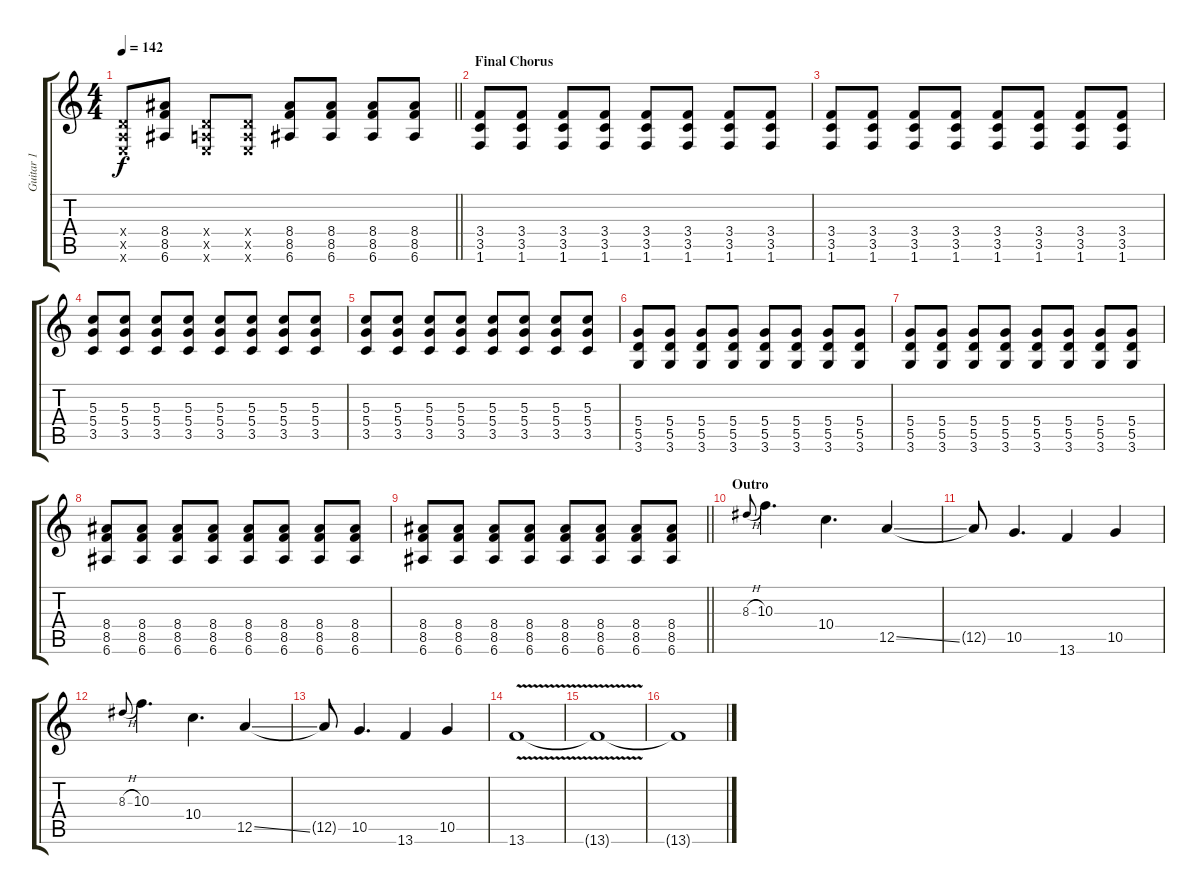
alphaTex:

\track ("Guitar 1" "Guitar 1") {instrument distortionguitar}
\staff {score tabs}
\tuning (E4 B3 G3 D3 A2 E2) {hide}
\ts (4 4)
\tempo 142
\clef g2
\barLineRight lightlight
\ks c
(0.4{x} 0.5{x} 0.6{x}).8{dy f} (8.4 8.5 6.6).8 (0.4{x} 0.5{x} 0.6{x}).8 (0.4{x} 0.5{x} 0.6{x}).8 (8.4 8.5 6.6).8 (8.4 8.5 6.6).8 (8.4 8.5 6.6).8 (8.4 8.5 6.6).8 |
\section ("" "Final Chorus")
(3.4 3.5 1.6).8{balance 0 instrument distortionguitar} (3.4 3.5 1.6).8 (3.4 3.5 1.6).8 (3.4 3.5 1.6).8 (3.4 3.5 1.6).8 (3.4 3.5 1.6).8 (3.4 3.5 1.6).8 (3.4 3.5 1.6).8 |
(3.4 3.5 1.6).8 (3.4 3.5 1.6).8 (3.4 3.5 1.6).8 (3.4 3.5 1.6).8 (3.4 3.5 1.6).8 (3.4 3.5 1.6).8 (3.4 3.5 1.6).8 (3.4 3.5 1.6).8 |
(5.3 5.4 3.5).8 (5.3 5.4 3.5).8 (5.3 5.4 3.5).8 (5.3 5.4 3.5).8 (5.3 5.4 3.5).8 (5.3 5.4 3.5).8 (5.3 5.4 3.5).8 (5.3 5.4 3.5).8 |
(5.3 5.4 3.5).8 (5.3 5.4 3.5).8 (5.3 5.4 3.5).8 (5.3 5.4 3.5).8 (5.3 5.4 3.5).8 (5.3 5.4 3.5).8 (5.3 5.4 3.5).8 (5.3 5.4 3.5).8 |
(5.4 5.5 3.6).8 (5.4 5.5 3.6).8 (5.4 5.5 3.6).8 (5.4 5.5 3.6).8 (5.4 5.5 3.6).8 (5.4 5.5 3.6).8 (5.4 5.5 3.6).8 (5.4 5.5 3.6).8 |
(5.4 5.5 3.6).8 (5.4 5.5 3.6).8 (5.4 5.5 3.6).8 (5.4 5.5 3.6).8 (5.4 5.5 3.6).8 (5.4 5.5 3.6).8 (5.4 5.5 3.6).8 (5.4 5.5 3.6).8 |
(8.4 8.5 6.6).8 (8.4 8.5 6.6).8 (8.4 8.5 6.6).8 (8.4 8.5 6.6).8 (8.4 8.5 6.6).8 (8.4 8.5 6.6).8 (8.4 8.5 6.6).8 (8.4 8.5 6.6).8 |
\barLineRight lightlight
(8.4 8.5 6.6).8 (8.4 8.5 6.6).8 (8.4 8.5 6.6).8 (8.4 8.5 6.6).8 (8.4 8.5 6.6).8 (8.4 8.5 6.6).8 (8.4 8.5 6.6).8 (8.4 8.5 6.6).8 |
\section ("" "Outro")
8.3{h}.8{gr onbeat} 10.3.4{d} 10.4.4{d} 12.5{ss}.4 |
12.5{t}.8 10.5.4{d} 13.6.4 10.5.4 |
8.3{h}.8{gr onbeat} 10.3.4{d} 10.4.4{d} 12.5{ss}.4 |
12.5{t}.8 10.5.4{d} 13.6.4 10.5.4 |
13.6{v}.1{volume 1} |
13.6{t}.1 |
13.6{t}.1
